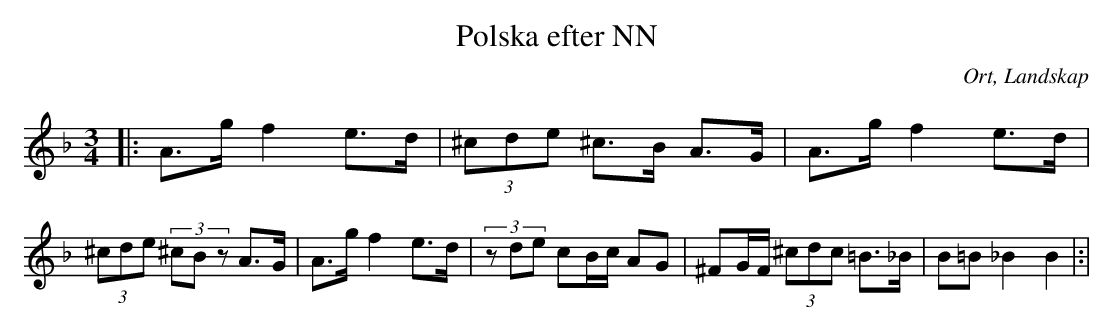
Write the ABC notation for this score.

X:1
T:Polska efter NN
O:Ort, Landskap
M:3/4
L:1/8
K:Dm
|: A>g f2 e>d|(3^cde ^c>B A>G|A>g f2 e>d|(3^cde (3^cBz A>G|A>g f2 e>d|(3zde cB/c/ AG|^FG/F/ (3^cdc =B>_B |B=B _B2 B2|:|
